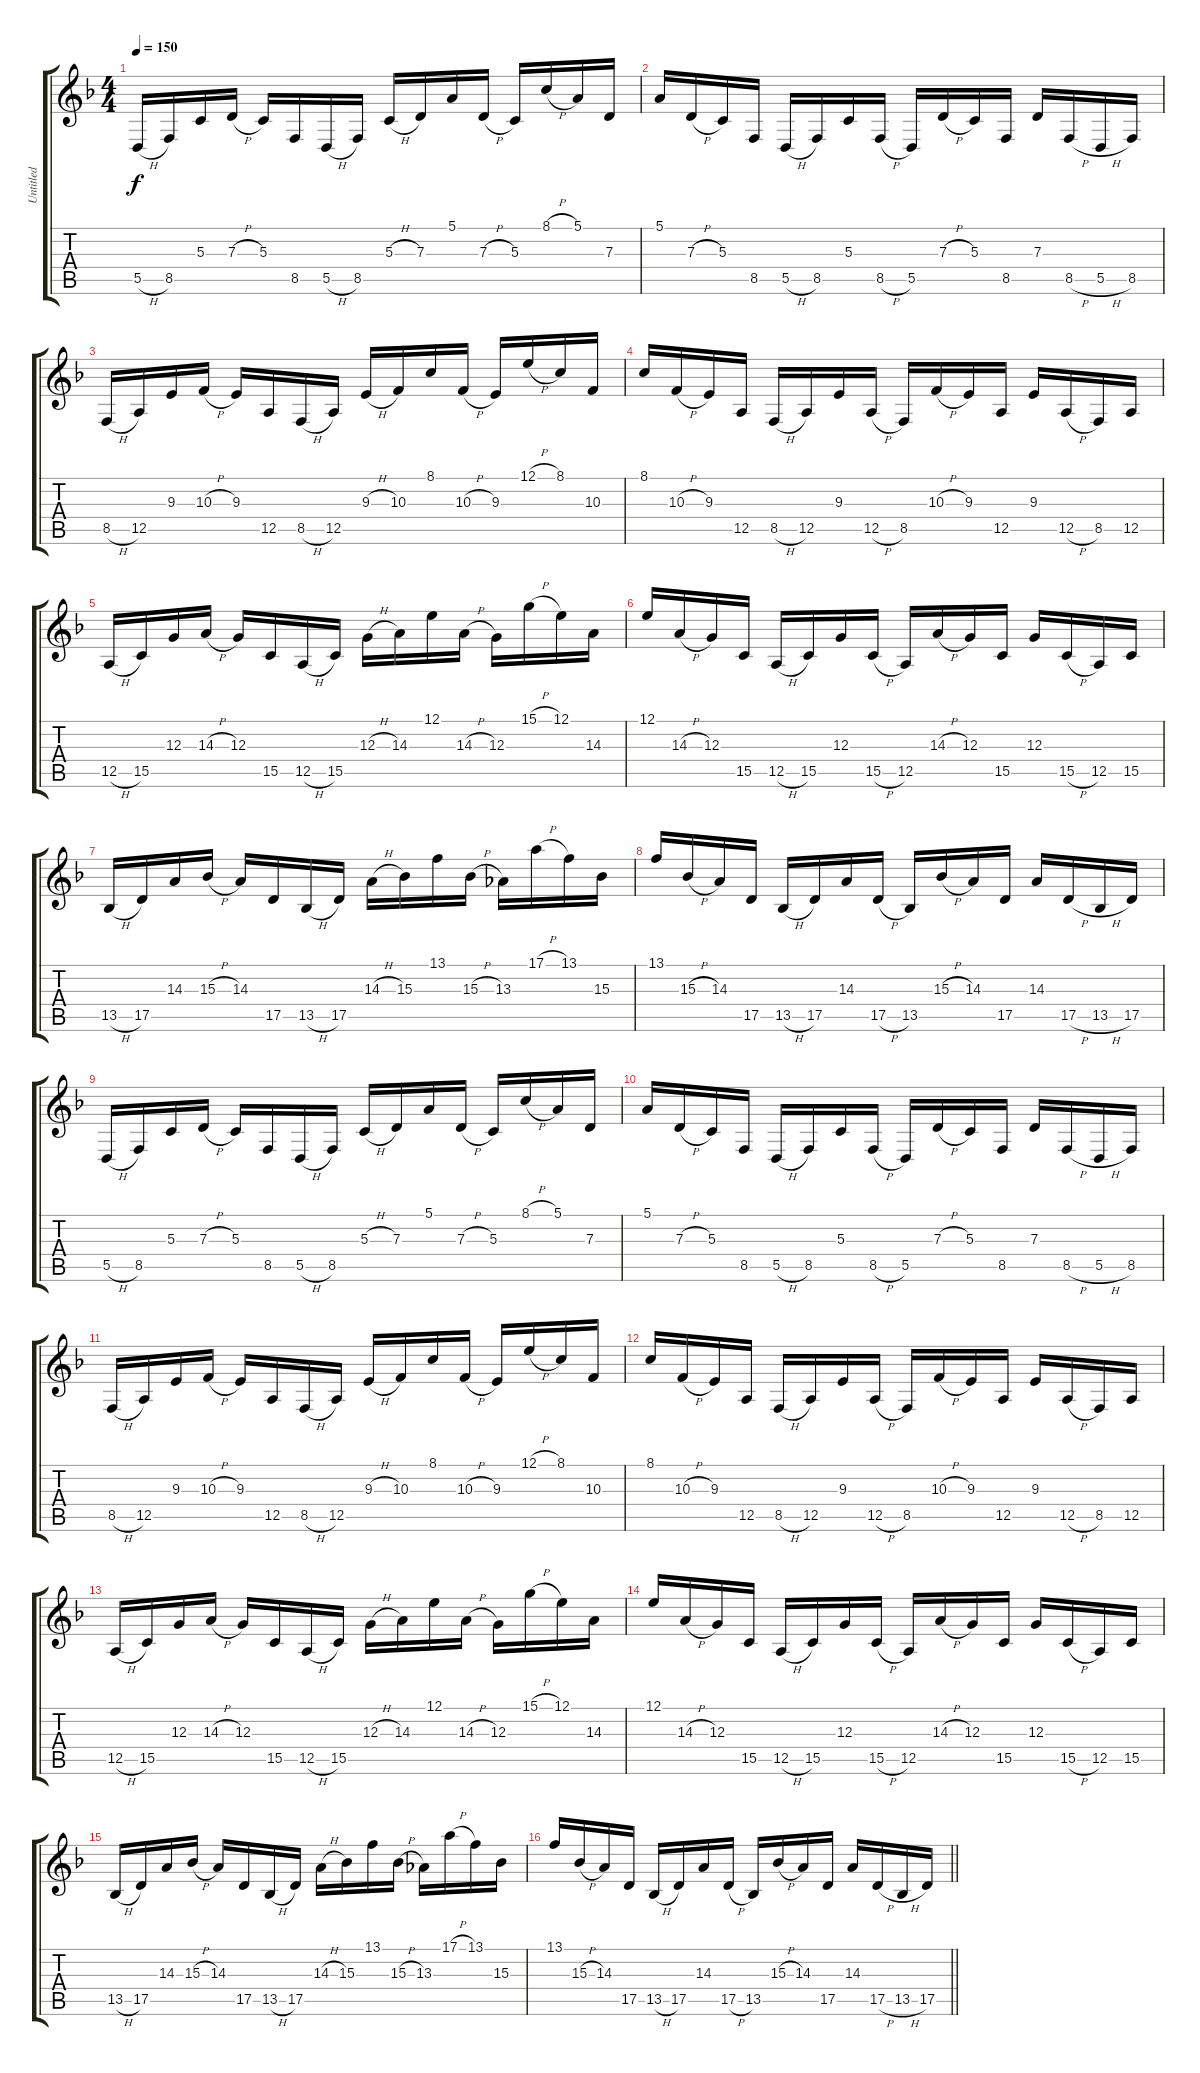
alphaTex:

\track ("Untitled" "Untitled") {instrument clarinet}
\staff {score tabs}
\tuning (E4 B3 G3 D3 A2 E2) {hide}
\ts (4 4)
\tempo 150
\clef g2
\ks f
5.5{h}.16{dy f} 8.5.16 5.3.16 7.3{h}.16 5.3.16 8.5.16 5.5{h}.16 8.5.16 5.3{h}.16 7.3.16 5.1.16 7.3{h}.16 5.3.16 8.1{h}.16 5.1.16 7.3.16 |
5.1.16 7.3{h}.16 5.3.16 8.5.16 5.5{h}.16 8.5.16 5.3.16 8.5{h}.16 5.5.16 7.3{h}.16 5.3.16 8.5.16 7.3.16 8.5{h}.16 5.5{h}.16 8.5.16 |
8.5{h}.16 12.5.16 9.3.16 10.3{h}.16 9.3.16 12.5.16 8.5{h}.16 12.5.16 9.3{h}.16 10.3.16 8.1.16 10.3{h}.16 9.3.16 12.1{h}.16 8.1.16 10.3.16 |
8.1.16 10.3{h}.16 9.3.16 12.5.16 8.5{h}.16 12.5.16 9.3.16 12.5{h}.16 8.5.16 10.3{h}.16 9.3.16 12.5.16 9.3.16 12.5{h}.16 8.5.16 12.5.16 |
12.5{h}.16 15.5.16 12.3.16 14.3{h}.16 12.3.16 15.5.16 12.5{h}.16 15.5.16 12.3{h}.16 14.3.16 12.1.16 14.3{h}.16 12.3.16 15.1{h}.16 12.1.16 14.3.16 |
12.1.16 14.3{h}.16 12.3.16 15.5.16 12.5{h}.16 15.5.16 12.3.16 15.5{h}.16 12.5.16 14.3{h}.16 12.3.16 15.5.16 12.3.16 15.5{h}.16 12.5.16 15.5.16 |
13.5{h}.16 17.5.16 14.3.16 15.3{h}.16 14.3.16 17.5.16 13.5{h}.16 17.5.16 14.3{h}.16 15.3.16 13.1.16 15.3{h}.16 13.3.16 17.1{h}.16 13.1.16 15.3.16 |
13.1.16 15.3{h}.16 14.3.16 17.5.16 13.5{h}.16 17.5.16 14.3.16 17.5{h}.16 13.5.16 15.3{h}.16 14.3.16 17.5.16 14.3.16 17.5{h}.16 13.5{h}.16 17.5.16 |
5.5{h}.16 8.5.16 5.3.16 7.3{h}.16 5.3.16 8.5.16 5.5{h}.16 8.5.16 5.3{h}.16 7.3.16 5.1.16 7.3{h}.16 5.3.16 8.1{h}.16 5.1.16 7.3.16 |
5.1.16 7.3{h}.16 5.3.16 8.5.16 5.5{h}.16 8.5.16 5.3.16 8.5{h}.16 5.5.16 7.3{h}.16 5.3.16 8.5.16 7.3.16 8.5{h}.16 5.5{h}.16 8.5.16 |
8.5{h}.16 12.5.16 9.3.16 10.3{h}.16 9.3.16 12.5.16 8.5{h}.16 12.5.16 9.3{h}.16 10.3.16 8.1.16 10.3{h}.16 9.3.16 12.1{h}.16 8.1.16 10.3.16 |
8.1.16 10.3{h}.16 9.3.16 12.5.16 8.5{h}.16 12.5.16 9.3.16 12.5{h}.16 8.5.16 10.3{h}.16 9.3.16 12.5.16 9.3.16 12.5{h}.16 8.5.16 12.5.16 |
12.5{h}.16 15.5.16 12.3.16 14.3{h}.16 12.3.16 15.5.16 12.5{h}.16 15.5.16 12.3{h}.16 14.3.16 12.1.16 14.3{h}.16 12.3.16 15.1{h}.16 12.1.16 14.3.16 |
12.1.16 14.3{h}.16 12.3.16 15.5.16 12.5{h}.16 15.5.16 12.3.16 15.5{h}.16 12.5.16 14.3{h}.16 12.3.16 15.5.16 12.3.16 15.5{h}.16 12.5.16 15.5.16 |
13.5{h}.16 17.5.16 14.3.16 15.3{h}.16 14.3.16 17.5.16 13.5{h}.16 17.5.16 14.3{h}.16 15.3.16 13.1.16 15.3{h}.16 13.3.16 17.1{h}.16 13.1.16 15.3.16 |
\barLineRight lightlight
13.1.16 15.3{h}.16 14.3.16 17.5.16 13.5{h}.16 17.5.16 14.3.16 17.5{h}.16 13.5.16 15.3{h}.16 14.3.16 17.5.16 14.3.16 17.5{h}.16 13.5{h}.16 17.5.16
